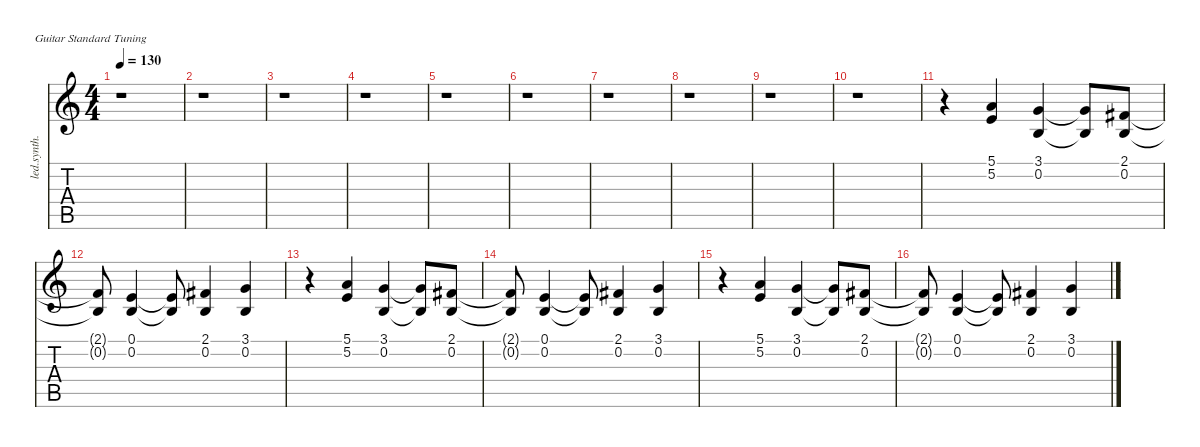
\defaultSystemsLayout 4
\hideDynamics
\bracketExtendMode nobrackets
\otherSystemsTrackNameOrientation horizontal
\track ("Track 2" "led.synth.") {instrument lead1square}
\staff {score tabs}
\tuning (E4 B3 G3 D3 A2 E2)
\ts (4 4)
\tempo 130
\clef g2
\ks c
r.1{dy f} |
r.1 |
r.1 |
r.1 |
r.1 |
r.1 |
r.1 |
r.1 |
r.1 |
r.1 |
r.4 (5.1 5.2).4 (3.1 0.2).4 (3.1{t} 0.2{t}).8 (2.1{acc #} 0.2).8 |
(2.1{t acc #} 0.2{t}).8 (0.1 0.2).4 (0.1{t} 0.2{t}).8 (2.1{acc #} 0.2).4 (3.1 0.2).4 |
r.4 (5.1 5.2).4 (3.1 0.2).4 (3.1{t} 0.2{t}).8 (2.1{acc #} 0.2).8 |
(2.1{t acc #} 0.2{t}).8 (0.1 0.2).4 (0.1{t} 0.2{t}).8 (2.1{acc #} 0.2).4 (3.1 0.2).4 |
r.4 (5.1 5.2).4 (3.1 0.2).4 (3.1{t} 0.2{t}).8 (2.1{acc #} 0.2).8 |
(2.1{t acc #} 0.2{t}).8 (0.1 0.2).4 (0.1{t} 0.2{t}).8 (2.1{acc #} 0.2).4 (3.1 0.2).4
